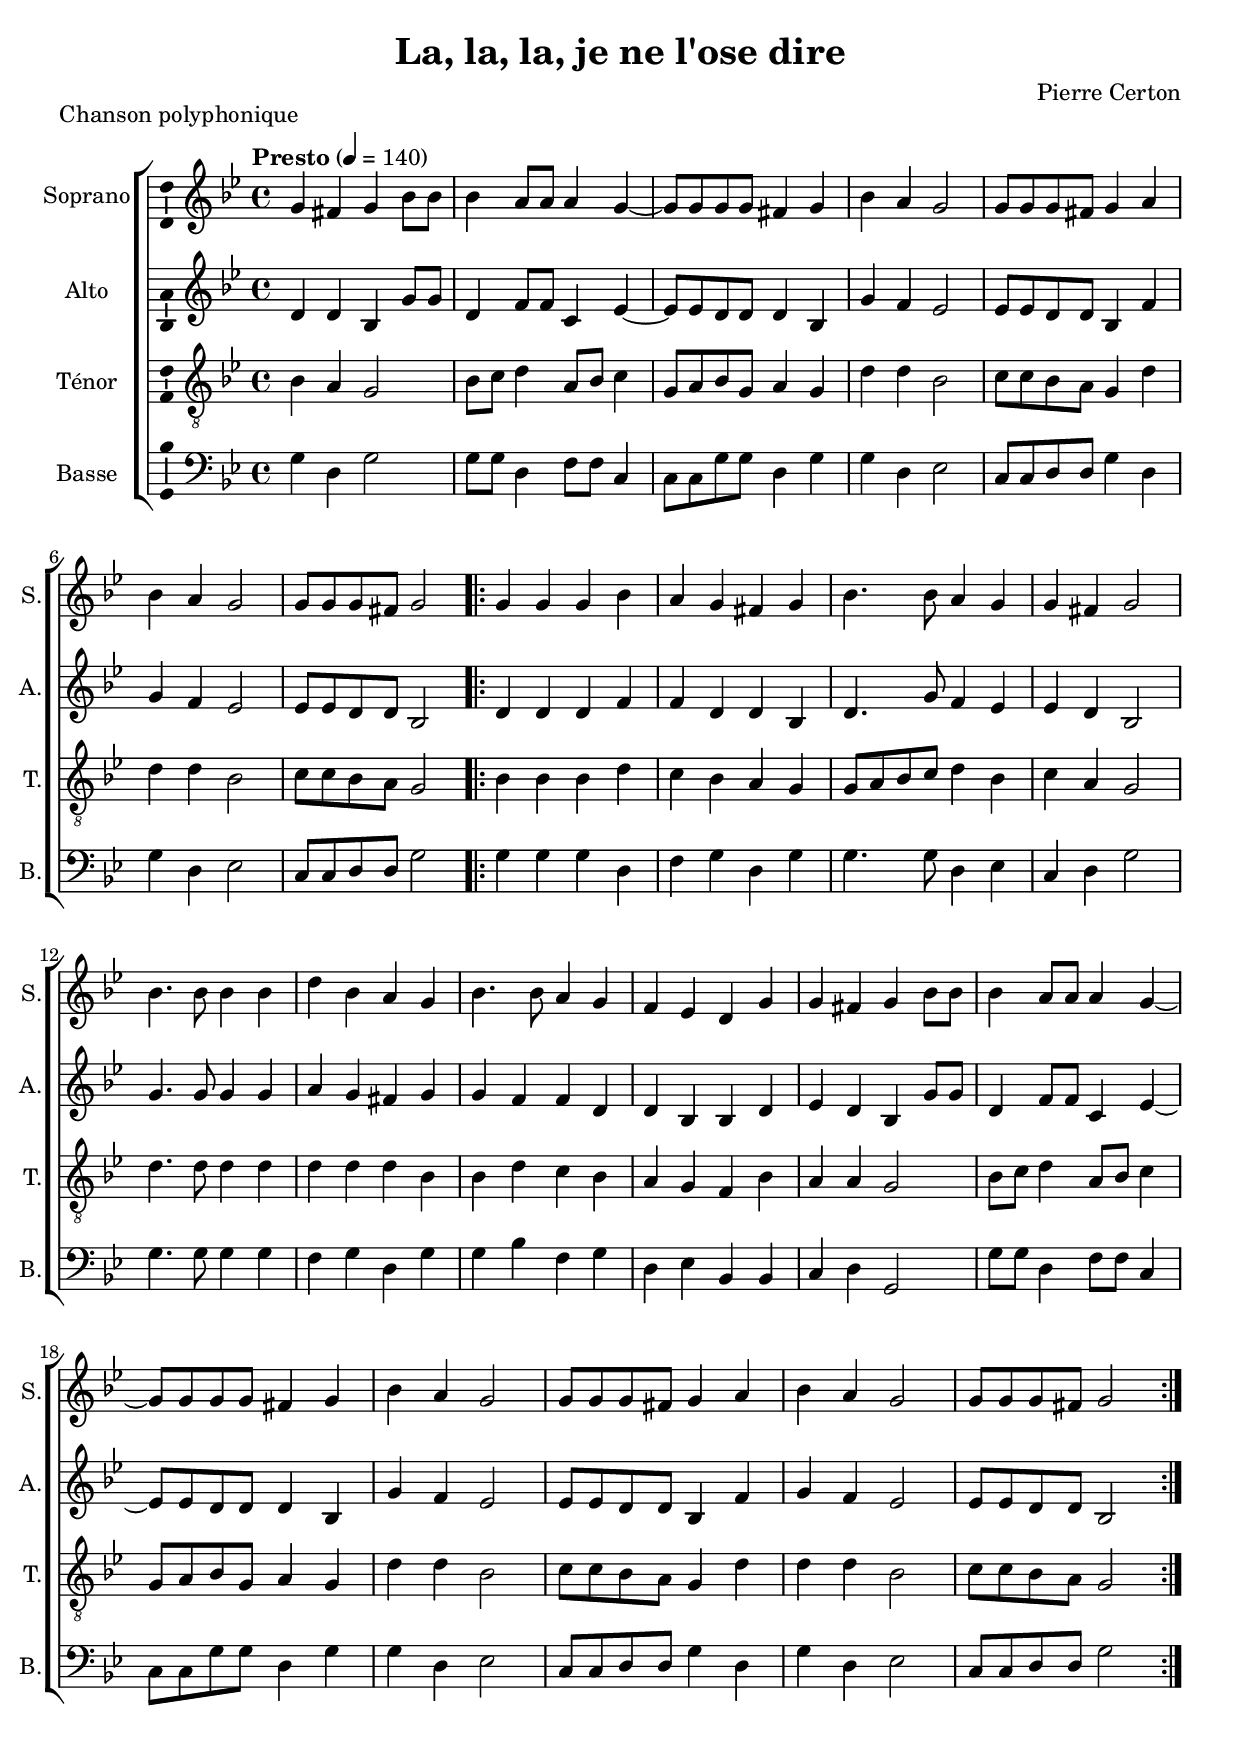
\version "2.14.2"
\language "italiano"

\paper {
  system-system-spacing #'padding = #5
}

\header {
  composer = "Pierre Certon"
  title = "La, la, la, je ne l'ose dire"
  piece = "Chanson polyphonique"
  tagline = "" % no footer
}

global = {
  \key sol \minor
  \time 4/4
  \tempo "Presto" 4 = 140
}

notesA = {
  sol4 fad sol sib8 sib |
  sib4 la8 la la4 sol4~ |
  sol8 sol sol sol fad4 sol |
  sib4 la sol2 |

  sol8 sol sol fad sol4 la |
  sib4 la sol 2 |
  sol8 sol sol fad sol2 |

  \repeat volta 2 {
    sol4 sol sol sib |
    la4 sol fad sol |
    sib4. sib8 la4 sol |
    sol4 fad sol2 |

    sib4. sib8 sib4 sib |
    re4 sib la sol |
    sib4. sib8 la4 sol |
    fa4 mib re sol |

    sol4 fad sol sib8 sib |
    sib4 la8 la la4 sol4~ |
    sol8 sol sol sol fad4 sol |
    sib4 la sol2 |

    sol8 sol sol fad sol4 la |
    sib4 la sol2 |
    sol8 sol sol fad sol2
  }
}

notesB = {
  re,4 re sib sol'8 sol |
  re4 fa8 fa do4 mib4~ |
  mib8 mib re re re4 sib |
  sol'4 fa mib2 |

  mib8 mib re re sib4 fa' |
  sol4 fa mib2 |
  mib8 mib re re sib2 |

  \repeat volta 2 {
    re4 re re fa |
    fa4 re re sib |
    re4. sol8 fa4 mib |
    mib4 re sib2 |

    sol'4. sol8 sol4 sol |
    la4 sol fad sol |
    sol4 fa fa re |
    re4 sib sib re |

    mib4 re sib sol'8 sol |
    re4 fa8 fa do4 mib4~ |
    mib8 mib re re re4 sib |
    sol'4 fa mib2 |

    mib8 mib re re sib4 fa' |
    sol4 fa mib2 |
    mib8 mib re re sib2
  }
}

notesC = {
  sib4 la sol2 |
  sib8 do re4 la8 sib do4 |
  sol8 la sib sol la4 sol |
  re'4 re sib2 |

  do8 do sib la sol4 re' |
  re4 re sib2 |
  do8 do sib la sol2 |

  \repeat volta 2 {
    sib4 sib sib re |
    do4 sib la sol |
    sol8 la sib do re4 sib |
    do4 la sol2 |

    re'4. re8 re4 re |
    re4 re re sib |
    sib4 re do sib |
    la4 sol fa sib |

    la4 la sol2 |
    sib8 do re4 la8 sib do4 |
    sol8 la sib sol la4 sol |
    re'4 re sib2 |

    do8 do sib la sol4 re' |
    re4 re sib2 |
    do8 do sib la sol2
  }
}

notesD = {
  sol4 re sol2 |
  sol8 sol re4 fa8 fa do4 |
  do8 do sol' sol re4 sol |
  sol4 re mib2 |

  do8 do re re sol4 re |
  sol4 re mib2 |
  do8 do re re sol2 |

  \repeat volta 2 {
    sol4 sol sol re |
    fa4 sol re sol |
    sol4. sol8 re4 mib |
    do4 re sol2 |

    sol4. sol8 sol4 sol |
    fa4 sol re sol |
    sol4 sib fa sol |
    re4 mib sib sib |

    do4 re sol,2 |
    sol'8 sol re4 fa8 fa do4 |
    do8 do sol' sol re4 sol |
    sol4 re mib2 |

    do8 do re re sol4 re |
    sol4 re mib2 |
    do8 do re re sol2
  }
}

lyricsA = \lyricmode {

}

lyricsB = \lyricmode {

}

lyricsC = \lyricmode {

}

lyricsD = \lyricmode {

}

\score {
  \new ChoirStaff <<
    \new Staff <<
      \set Staff.midiInstrument = #"choir aahs"
      \new Voice = "Soprano" <<
        \global
        \set Staff.instrumentName = #"Soprano"
        \set Staff.shortInstrumentName = #"S."
        \relative do'' {
          \clef treble
          \notesA
        }
        \addlyrics {
          \lyricsA
        }
      >>
    >>
    \new Staff <<
      \set Staff.midiInstrument = #"choir aahs"
      \new Voice = "Alto" <<
        \global
        \set Staff.instrumentName = #"Alto"
        \set Staff.shortInstrumentName = #"A."
        \relative la' {
          \clef treble
          \notesB
        }
        \addlyrics {
          \lyricsB
        }
      >>
    >>
    \new Staff <<
      \set Staff.midiInstrument = #"choir aahs"
      \new Voice = "Ténor" <<
        \global
        \set Staff.instrumentName = #"Ténor"
        \set Staff.shortInstrumentName = #"T."
        \relative do' {
          \clef "G_8"
          \notesC
        }
        \addlyrics {
          \lyricsC
        }
      >>
    >>
    \new Staff <<
      \set Staff.midiInstrument = #"choir aahs"
      \new Voice = "Basse" <<
        \global
        \set Staff.instrumentName = #"Basse"
        \set Staff.shortInstrumentName = #"B."
        \relative do' {
          \clef bass
          \notesD
        }
        \addlyrics {
          \lyricsD
        }
      >>
    >>
  >>

  \midi { }

  \layout {
    \context {
      \Voice
      \consists Ambitus_engraver % display ambitus
    }
  }
}